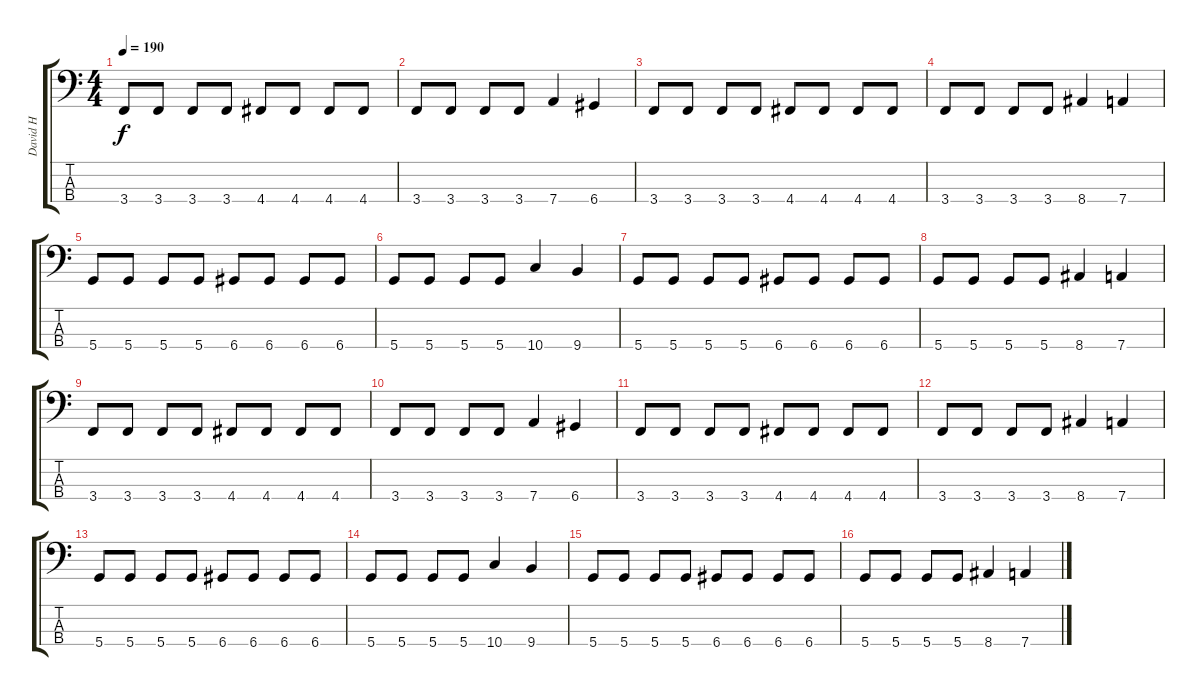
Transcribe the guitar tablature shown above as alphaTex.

\track ("David H" "David H") {instrument electricbasspick}
\staff {score tabs}
\tuning (F2 C2 G1 D1) {hide}
\ts (4 4)
\tempo 190
\clef f4
\ks c
3.4.8{dy f} 3.4.8 3.4.8 3.4.8 4.4.8 4.4.8 4.4.8 4.4.8 |
3.4.8 3.4.8 3.4.8 3.4.8 7.4.4 6.4.4 |
3.4.8 3.4.8 3.4.8 3.4.8 4.4.8 4.4.8 4.4.8 4.4.8 |
3.4.8 3.4.8 3.4.8 3.4.8 8.4.4 7.4.4 |
5.4.8 5.4.8 5.4.8 5.4.8 6.4.8 6.4.8 6.4.8 6.4.8 |
5.4.8 5.4.8 5.4.8 5.4.8 10.4.4 9.4.4 |
5.4.8 5.4.8 5.4.8 5.4.8 6.4.8 6.4.8 6.4.8 6.4.8 |
5.4.8 5.4.8 5.4.8 5.4.8 8.4.4 7.4.4 |
3.4.8 3.4.8 3.4.8 3.4.8 4.4.8 4.4.8 4.4.8 4.4.8 |
3.4.8 3.4.8 3.4.8 3.4.8 7.4.4 6.4.4 |
3.4.8 3.4.8 3.4.8 3.4.8 4.4.8 4.4.8 4.4.8 4.4.8 |
3.4.8 3.4.8 3.4.8 3.4.8 8.4.4 7.4.4 |
5.4.8 5.4.8 5.4.8 5.4.8 6.4.8 6.4.8 6.4.8 6.4.8 |
5.4.8 5.4.8 5.4.8 5.4.8 10.4.4 9.4.4 |
5.4.8 5.4.8 5.4.8 5.4.8 6.4.8 6.4.8 6.4.8 6.4.8 |
5.4.8 5.4.8 5.4.8 5.4.8 8.4.4 7.4.4
